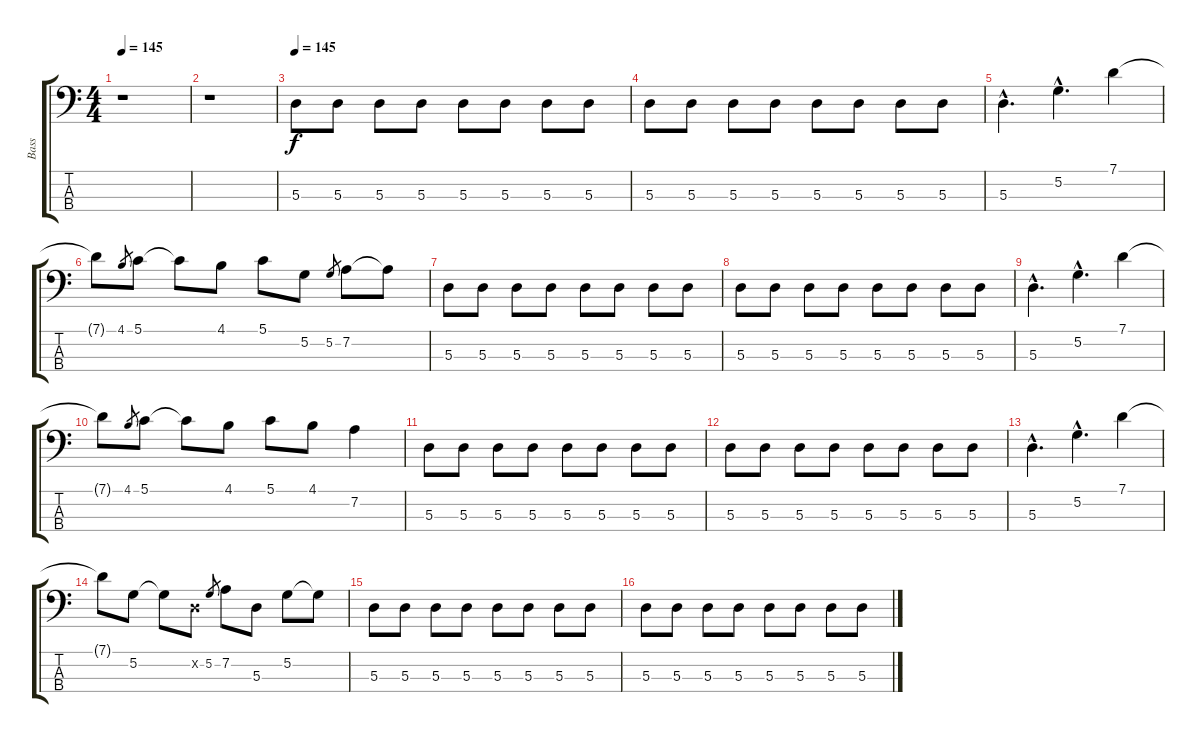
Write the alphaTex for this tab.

\track ("Bass" "Bass") {instrument electricbassfinger}
\staff {score tabs}
\tuning (G2 D2 A1 E1) {hide}
\ts (4 4)
\tempo 145
\clef f4
\ks c
r.1{dy f instrument electricbassfinger} |
r.1 |
\tempo 145
5.3.8 5.3.8 5.3.8 5.3.8 5.3.8 5.3.8 5.3.8 5.3.8 |
5.3.8 5.3.8 5.3.8 5.3.8 5.3.8 5.3.8 5.3.8 5.3.8 |
5.3{hac}.4{d} 5.2{hac}.4{d} 7.1.4 |
7.1{t}.8 4.1.8{gr} 5.1.8 5.1{t}.8 4.1.8 5.1.8 5.2.8 5.2.8{gr} 7.2.8 7.2{t}.8 |
5.3.8 5.3.8 5.3.8 5.3.8 5.3.8 5.3.8 5.3.8 5.3.8 |
5.3.8 5.3.8 5.3.8 5.3.8 5.3.8 5.3.8 5.3.8 5.3.8 |
5.3{hac}.4{d} 5.2{hac}.4{d} 7.1.4 |
7.1{t}.8 4.1.8{gr} 5.1.8 5.1{t}.8 4.1.8 5.1.8 4.1.8 7.2.4 |
5.3.8 5.3.8 5.3.8 5.3.8 5.3.8 5.3.8 5.3.8 5.3.8 |
5.3.8 5.3.8 5.3.8 5.3.8 5.3.8 5.3.8 5.3.8 5.3.8 |
5.3{hac}.4{d} 5.2{hac}.4{d} 7.1.4 |
7.1{t}.8 5.2.8 5.2{t}.8 0.2{x}.8 5.2.8{gr} 7.2.8 5.3.8 5.2.8 5.2{t}.8 |
5.3.8 5.3.8 5.3.8 5.3.8 5.3.8 5.3.8 5.3.8 5.3.8 |
5.3.8 5.3.8 5.3.8 5.3.8 5.3.8 5.3.8 5.3.8 5.3.8
